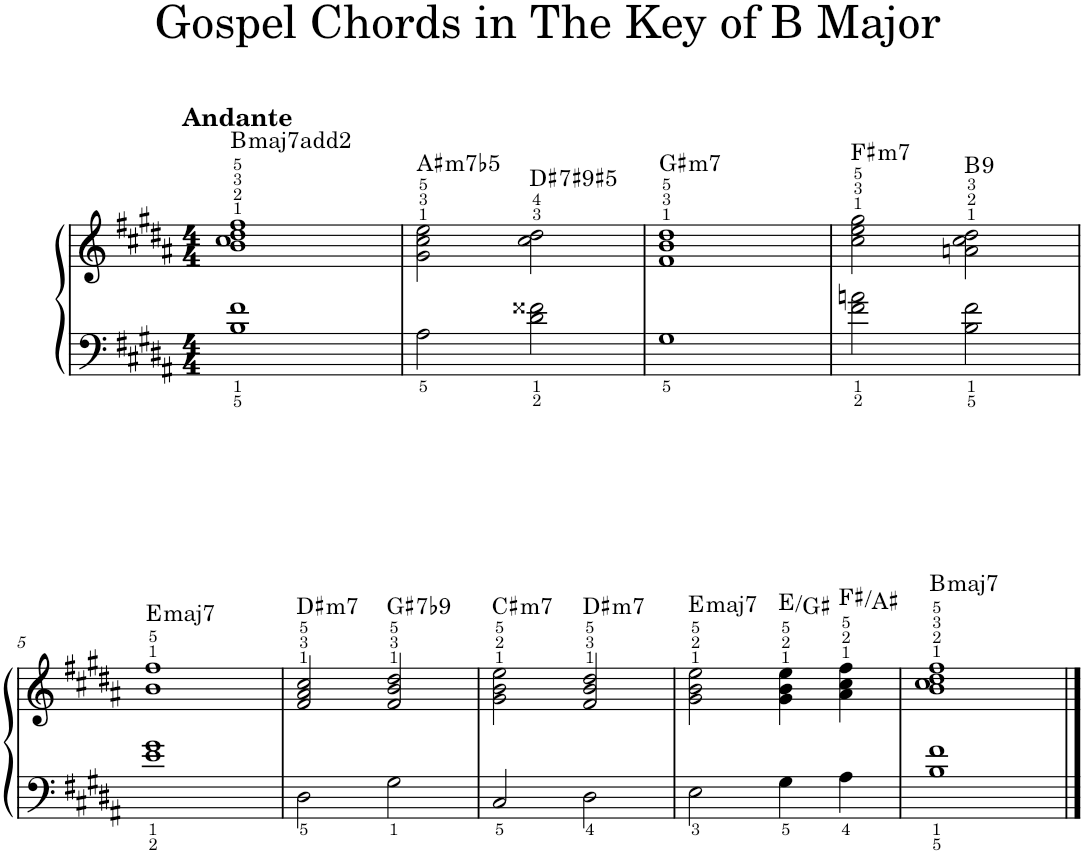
**kern	**kern	**harte
*part1	*part1	*part1
*staff2	*staff1	*
*I"Piano	*	*
*I'Pno.	*	*
*clefF4	*clefG2	*
*k[f#c#g#d#a#]	*k[f#c#g#d#a#]	*
*M4/4	*M4/4	*
=1	=1	=1
!	!LO:TX:a:B:t=Andante	!LO:H:kt=maj7
1B 1f#	1b 1cc# 1dd# 1ff#	B:maj7(2)
=2	=2	=2
!	!	!LO:H:kt=m7b5
2A#\	2g#\ 2cc#\ 2ee\	A#:hdim7
!	!	!LO:H:kt=7
2d#\ 2f##X\	2cc#\ 2dd#\	D#:(3,#5,b7,#9)
=3	=3	=3
!	!	!LO:H:kt=m7
1G#	1f# 1b 1dd#	G#:min7
=4	=4	=4
!	!	!LO:H:kt=m7
2f#\ 2an\	2cc#\ 2ee\ 2gg#\	F#:min7
!	!	!LO:H:kt=9
2B\ 2f#\	2an\ 2cc#\ 2dd#\	B:9
!!LO:LB:g=z
=5	=5	=5
!	!	!LO:H:kt=maj7
1e 1g#	1b 1ff#	E:maj7
=6	=6	=6
!	!	!LO:H:kt=m7
2D#\	2f#/ 2a#/ 2cc#/	D#:min7
!	!	!LO:H:kt=7
2G#\	2f#/ 2b/ 2dd#/	G#:7(b9)
=7	=7	=7
!	!	!LO:H:kt=m7
2C#/	2g#\ 2b\ 2ee\	C#:min7
!	!	!LO:H:kt=m7
2D#\	2f#/ 2b/ 2dd#/	D#:min7
=8	=8	=8
!	!	!LO:H:kt=maj7
2E\	2g#\ 2b\ 2ee\	E:maj7
4G#\	4g#\ 4b\ 4ee\	E:maj/3
4A#\	4a#\ 4cc#\ 4ff#\	F#:maj/3
=9	=9	=9
!	!	!LO:H:kt=maj7
1B 1f#	1b 1cc# 1dd# 1ff#	B:maj7
==	==	==
*-	*-	*-
